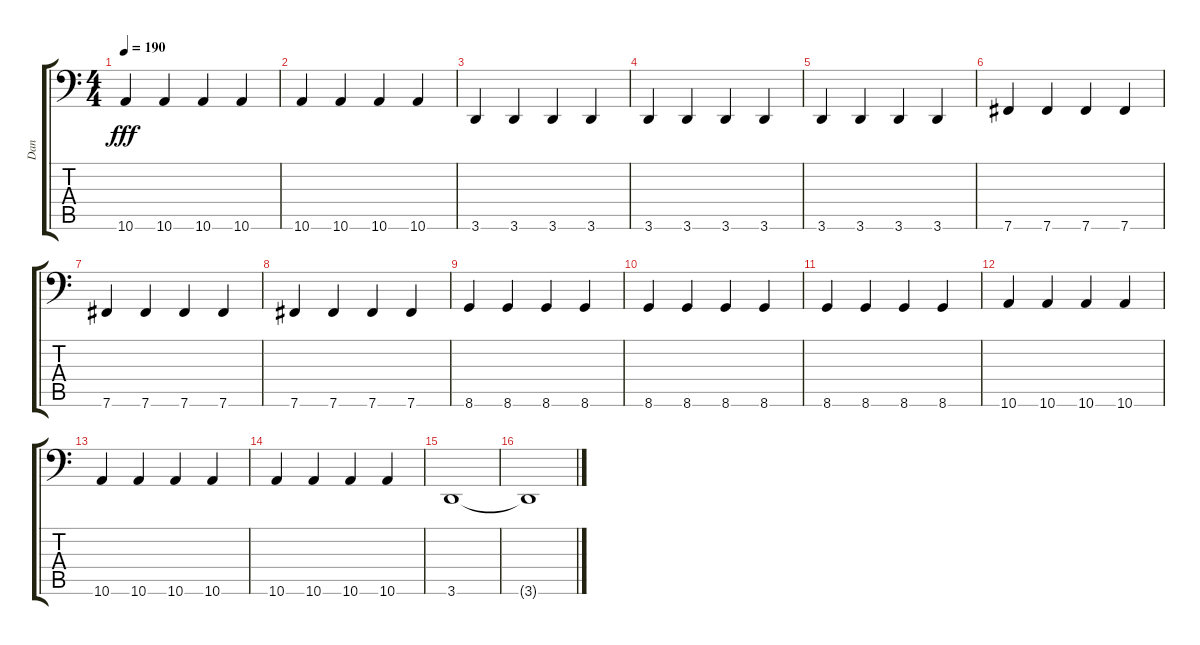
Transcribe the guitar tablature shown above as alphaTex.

\track ("Dan" "Dan") {instrument electricbassfinger}
\staff {score tabs}
\tuning (Db3 Ab2 E2 B1 Gb1 B0) {hide}
\ts (4 4)
\tempo 190
\clef f4
\ks c
10.6.4{dy fff} 10.6.4 10.6.4 10.6.4 |
10.6.4 10.6.4 10.6.4 10.6.4 |
3.6.4 3.6.4 3.6.4 3.6.4 |
3.6.4 3.6.4 3.6.4 3.6.4 |
3.6.4 3.6.4 3.6.4 3.6.4 |
7.6.4 7.6.4 7.6.4 7.6.4 |
7.6.4 7.6.4 7.6.4 7.6.4 |
7.6.4 7.6.4 7.6.4 7.6.4 |
8.6.4 8.6.4 8.6.4 8.6.4 |
8.6.4 8.6.4 8.6.4 8.6.4 |
8.6.4 8.6.4 8.6.4 8.6.4 |
10.6.4 10.6.4 10.6.4 10.6.4 |
10.6.4 10.6.4 10.6.4 10.6.4 |
10.6.4 10.6.4 10.6.4 10.6.4 |
3.6.1 |
3.6{t}.1
